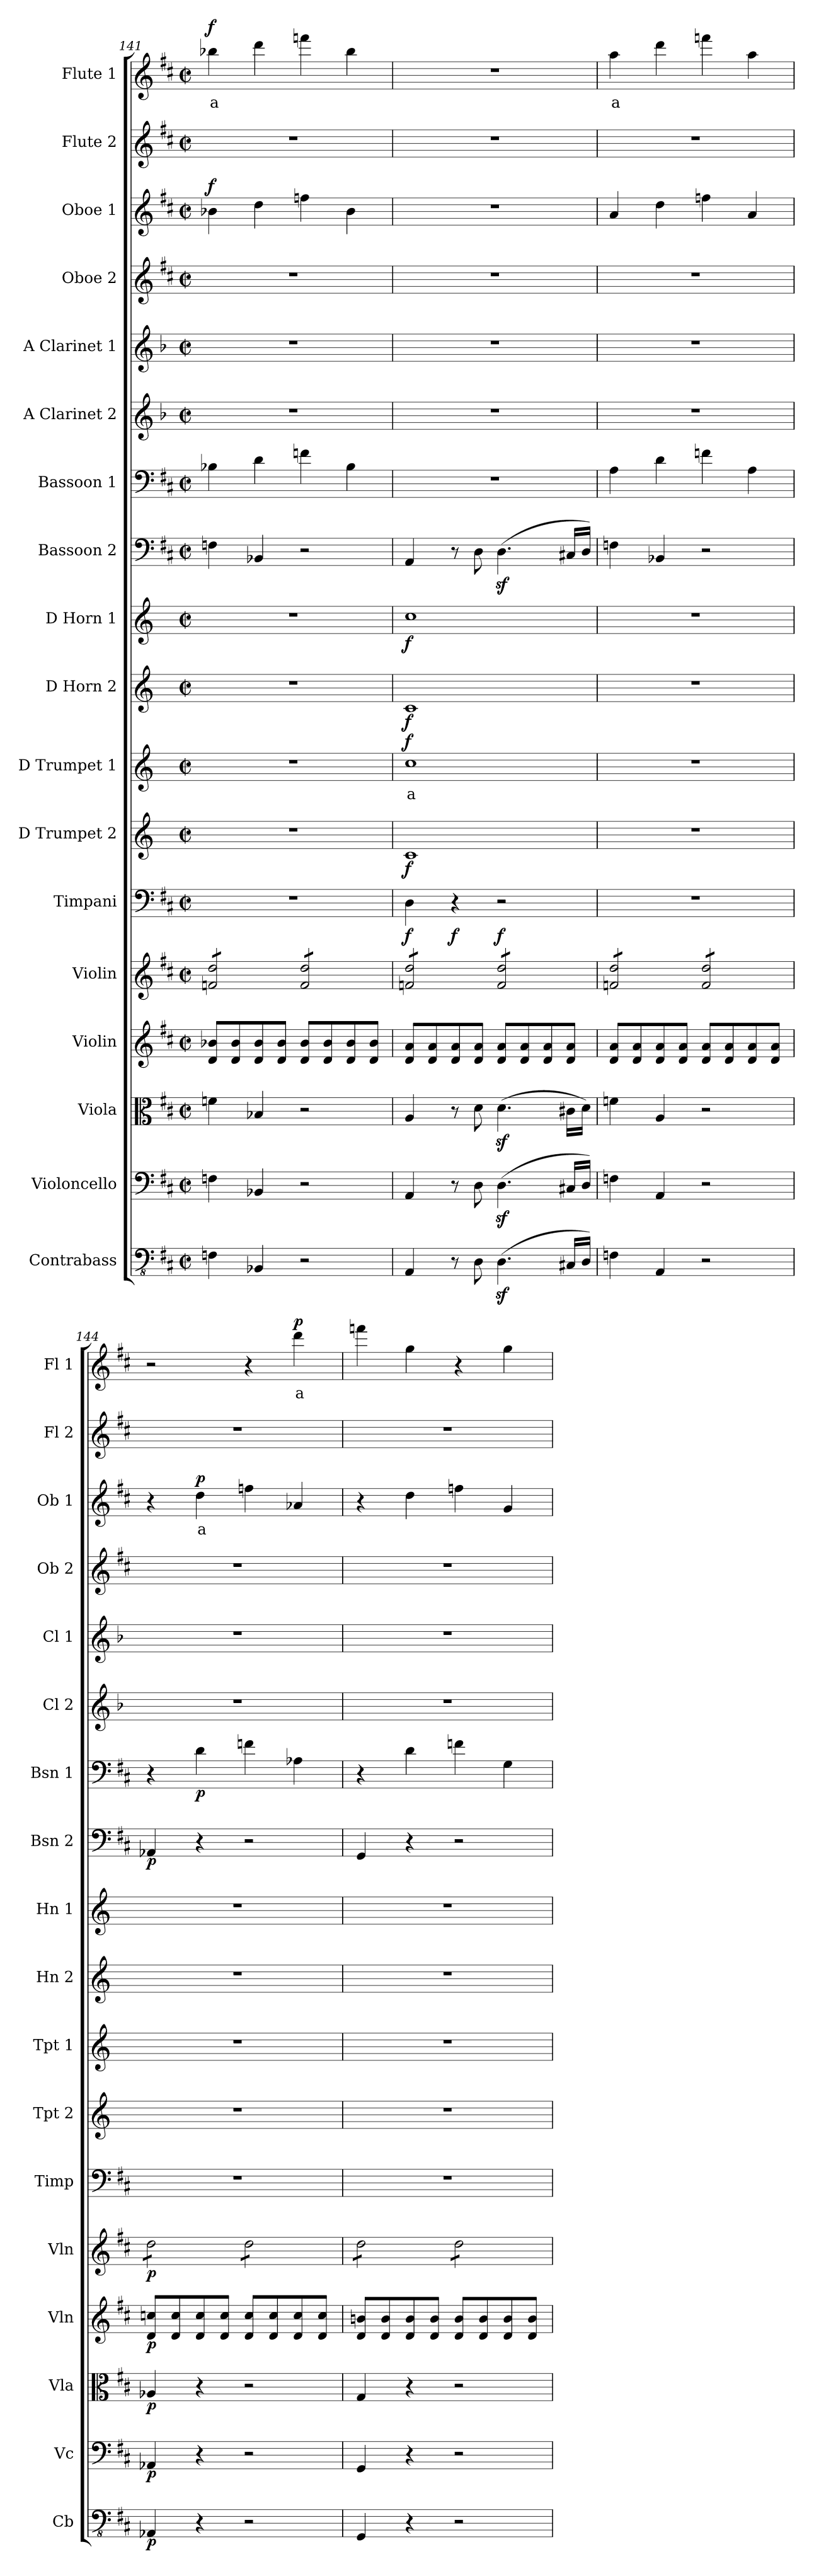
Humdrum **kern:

**kern	**dynam	**kern	**dynam	**kern	**dynam	**kern	**dynam	**kern	**dynam	**kern	**dynam	**kern	**dynam	**kern	**text	**dynam	**kern	**dynam	**kern	**dynam	**kern	**dynam	**kern	**dynam	**kern	**kern	**kern	**kern	**text	**dynam	**kern	**kern	**text	**dynam
*part18	*part18	*part17	*part17	*part16	*part16	*part15	*part15	*part14	*part14	*part13	*part13	*part12	*part12	*part11	*part11	*part11	*part10	*part10	*part9	*part9	*part8	*part8	*part7	*part7	*part6	*part5	*part4	*part3	*part3	*part3	*part2	*part1	*part1	*part1
*staff18	*staff18	*staff17	*staff17	*staff16	*staff16	*staff15	*staff15	*staff14	*staff14	*staff13	*staff13	*staff12	*staff12	*staff11	*staff11	*staff11	*staff10	*staff10	*staff9	*staff9	*staff8	*staff8	*staff7	*staff7	*staff6	*staff5	*staff4	*staff3	*staff3	*staff3	*staff2	*staff1	*staff1	*staff1
*I"Contrabass	*	*I"Violoncello	*	*I"Viola	*	*I"Violin	*	*I"Violin	*	*I"Timpani	*	*I"D Trumpet 2	*	*I"D Trumpet 1	*	*	*I"D Horn 2	*	*I"D Horn 1	*	*I"Bassoon 2	*	*I"Bassoon 1	*	*I"A Clarinet 2	*I"A Clarinet 1	*I"Oboe 2	*I"Oboe 1	*	*	*I"Flute 2	*I"Flute 1	*	*
*I'Cb	*	*I'Vc	*	*I'Vla	*	*I'Vln	*	*I'Vln	*	*I'Timp	*	*I'Tpt 2	*	*I'Tpt 1	*	*	*I'Hn 2	*	*I'Hn 1	*	*I'Bsn 2	*	*I'Bsn 1	*	*I'Cl 2	*I'Cl 1	*I'Ob 2	*I'Ob 1	*	*	*I'Fl 2	*I'Fl 1	*	*
*clefFv4	*	*clefF4	*	*clefC3	*	*clefG2	*	*clefG2	*	*clefF4	*	*clefG2	*	*clefG2	*	*	*clefG2	*	*clefG2	*	*clefF4	*	*clefF4	*	*clefG2	*clefG2	*clefG2	*clefG2	*	*	*clefG2	*clefG2	*	*
*	*	*	*	*	*	*	*	*	*	*	*	*ITrd-1c-2	*	*ITrd-1c-2	*	*	*ITrd6c10	*	*ITrd6c10	*	*	*	*	*	*ITrd2c3	*ITrd2c3	*	*	*	*	*	*	*	*
*k[f#c#]	*	*k[f#c#]	*	*k[f#c#]	*	*k[f#c#]	*	*k[f#c#]	*	*k[f#c#]	*	*k[f#c#]	*	*k[f#c#]	*	*	*k[f#c#]	*	*k[f#c#]	*	*k[f#c#]	*	*k[f#c#]	*	*k[f#c#]	*k[f#c#]	*k[f#c#]	*k[f#c#]	*	*	*k[f#c#]	*k[f#c#]	*	*
*M2/2	*	*M2/2	*	*M2/2	*	*M2/2	*	*M2/2	*	*M2/2	*	*M2/2	*	*M2/2	*	*	*M2/2	*	*M2/2	*	*M2/2	*	*M2/2	*	*M2/2	*M2/2	*M2/2	*M2/2	*	*	*M2/2	*M2/2	*	*
*met(c|)	*	*met(c|)	*	*met(c|)	*	*met(c|)	*	*met(c|)	*	*met(c|)	*	*met(c|)	*	*met(c|)	*	*	*met(c|)	*	*met(c|)	*	*met(c|)	*	*met(c|)	*	*met(c|)	*met(c|)	*met(c|)	*met(c|)	*	*	*met(c|)	*met(c|)	*	*
=141	=141	=141	=141	=141	=141	=141	=141	=141	=141	=141	=141	=141	=141	=141	=141	=141	=141	=141	=141	=141	=141	=141	=141	=141	=141	=141	=141	=141	=141	=141	=141	=141	=141	=141
!	!	!	!	!	!	!	!	!	!	!	!	!	!	!	!	!	!	!	!	!	!	!	!	!	!	!	!	!	!	!LO:DY:b	!	!	!LO:LY:b:color=#FF0000	!LO:DY:b
*	*	*	*	*	*	*	*	*tremolo	*	*	*	*	*	*	*	*	*	*	*	*	*	*	*	*	*	*	*	*	*	*	*	*	*	*
4FFn\	.	4Fn\	.	4fn\	.	8d/ 8b-X/L	.	8fn/ 8dd/L	.	1r	.	1r	.	1r	.	.	1r	.	1r	.	4Fn\	.	4B-X\	.	1r	1r	1r	4b-X\	.	f	1r	4bb-X\	a	f
.	.	.	.	.	.	8d/ 8b-/	.	8fn/ 8dd/	.	.	.	.	.	.	.	.	.	.	.	.	.	.	.	.	.	.	.	.	.	.	.	.	.	.
4BBB-X/	.	4BB-X/	.	4B-X/	.	8d/ 8b-/	.	8fn/ 8dd/	.	.	.	.	.	.	.	.	.	.	.	.	4BB-X/	.	4d\	.	.	.	.	4dd\	.	.	.	4ddd\	.	.
.	.	.	.	.	.	8d/ 8b-/J	.	8fn/ 8dd/J	.	.	.	.	.	.	.	.	.	.	.	.	.	.	.	.	.	.	.	.	.	.	.	.	.	.
2r	.	2r	.	2r	.	8d/ 8b-/L	.	8f/ 8dd/L	.	.	.	.	.	.	.	.	.	.	.	.	2r	.	4fn\	.	.	.	.	4ffn\	.	.	.	4fffn\	.	.
.	.	.	.	.	.	8d/ 8b-/	.	8f/ 8dd/	.	.	.	.	.	.	.	.	.	.	.	.	.	.	.	.	.	.	.	.	.	.	.	.	.	.
.	.	.	.	.	.	8d/ 8b-/	.	8f/ 8dd/	.	.	.	.	.	.	.	.	.	.	.	.	.	.	4B-\	.	.	.	.	4b-\	.	.	.	4bb-\	.	.
.	.	.	.	.	.	8d/ 8b-/J	.	8f/ 8dd/J	.	.	.	.	.	.	.	.	.	.	.	.	.	.	.	.	.	.	.	.	.	.	.	.	.	.
=142	=142	=142	=142	=142	=142	=142	=142	=142	=142	=142	=142	=142	=142	=142	=142	=142	=142	=142	=142	=142	=142	=142	=142	=142	=142	=142	=142	=142	=142	=142	=142	=142	=142	=142
!	!	!	!	!	!	!	!	!	!	!	!LO:DY:b	!	!LO:DY:b	!	!LO:LY:b:color=#FF0000	!LO:DY:b	!	!LO:DY:b	!	!LO:DY:b	!	!	!	!	!	!	!	!	!	!	!	!	!	!
4AAA/	.	4AA/	.	4A/	.	8d/ 8a/L	.	8fn/ 8dd/L	.	4D\	f	1d	f	1dd	a	f	1D	f	1d	f	4AA/	.	1r	.	1r	1r	1r	1r	.	.	1r	1r	.	.
.	.	.	.	.	.	8d/ 8a/	.	8fn/ 8dd/	.	.	.	.	.	.	.	.	.	.	.	.	.	.	.	.	.	.	.	.	.	.	.	.	.	.
!	!	!	!	!	!	!	!	!	!	!	!LO:DY:b	!	!	!	!	!	!	!	!	!	!	!	!	!	!	!	!	!	!	!	!	!	!	!
8r	.	8r	.	8r	.	8d/ 8a/	.	8fn/ 8dd/	.	4r	f	.	.	.	.	.	.	.	.	.	8r	.	.	.	.	.	.	.	.	.	.	.	.	.
8DD\	.	8D\	.	8d\	.	8d/ 8a/J	.	8fn/ 8dd/J	.	.	.	.	.	.	.	.	.	.	.	.	8D\	.	.	.	.	.	.	.	.	.	.	.	.	.
!	!	!	!	!	!	!	!	!	!	!	!LO:DY:b	!	!	!	!	!	!	!	!	!	!	!	!	!	!	!	!	!	!	!	!	!	!	!
(>4.DDz<\	.	(>4.Dz<\	.	(>4.dz<\	.	8d/ 8a/L	.	8f/ 8dd/L	.	2r	f	.	.	.	.	.	.	.	.	.	(>4.Dz<\	.	.	.	.	.	.	.	.	.	.	.	.	.
.	.	.	.	.	.	8d/ 8a/	.	8f/ 8dd/	.	.	.	.	.	.	.	.	.	.	.	.	.	.	.	.	.	.	.	.	.	.	.	.	.	.
.	.	.	.	.	.	8d/ 8a/	.	8f/ 8dd/	.	.	.	.	.	.	.	.	.	.	.	.	.	.	.	.	.	.	.	.	.	.	.	.	.	.
16CC#X/LL	.	16C#X/LL	.	16c#X\LL	.	8d/ 8a/J	.	8f/ 8dd/J	.	.	.	.	.	.	.	.	.	.	.	.	16C#X/LL	.	.	.	.	.	.	.	.	.	.	.	.	.
16DD/JJ)	.	16D/JJ)	.	16d\JJ)	.	.	.	.	.	.	.	.	.	.	.	.	.	.	.	.	16D/JJ)	.	.	.	.	.	.	.	.	.	.	.	.	.
=143	=143	=143	=143	=143	=143	=143	=143	=143	=143	=143	=143	=143	=143	=143	=143	=143	=143	=143	=143	=143	=143	=143	=143	=143	=143	=143	=143	=143	=143	=143	=143	=143	=143	=143
!	!	!	!	!	!	!	!	!	!	!	!	!	!	!	!	!	!	!	!	!	!	!	!	!	!	!	!	!	!	!	!	!	!LO:LY:b:color=#FF0000	!
4FFn\	.	4Fn\	.	4fn\	.	8d/ 8a/L	.	8fn/ 8dd/L	.	1r	.	1r	.	1r	.	.	1r	.	1r	.	4Fn\	.	4A\	.	1r	1r	1r	4a/	.	.	1r	4aa\	a	.
.	.	.	.	.	.	8d/ 8a/	.	8fn/ 8dd/	.	.	.	.	.	.	.	.	.	.	.	.	.	.	.	.	.	.	.	.	.	.	.	.	.	.
4AAA/	.	4AA/	.	4A/	.	8d/ 8a/	.	8fn/ 8dd/	.	.	.	.	.	.	.	.	.	.	.	.	4BB-X/	.	4d\	.	.	.	.	4dd\	.	.	.	4ddd\	.	.
.	.	.	.	.	.	8d/ 8a/J	.	8fn/ 8dd/J	.	.	.	.	.	.	.	.	.	.	.	.	.	.	.	.	.	.	.	.	.	.	.	.	.	.
2r	.	2r	.	2r	.	8d/ 8a/L	.	8f/ 8dd/L	.	.	.	.	.	.	.	.	.	.	.	.	2r	.	4fn\	.	.	.	.	4ffn\	.	.	.	4fffn\	.	.
.	.	.	.	.	.	8d/ 8a/	.	8f/ 8dd/	.	.	.	.	.	.	.	.	.	.	.	.	.	.	.	.	.	.	.	.	.	.	.	.	.	.
.	.	.	.	.	.	8d/ 8a/	.	8f/ 8dd/	.	.	.	.	.	.	.	.	.	.	.	.	.	.	4A\	.	.	.	.	4a/	.	.	.	4aa\	.	.
.	.	.	.	.	.	8d/ 8a/J	.	8f/ 8dd/J	.	.	.	.	.	.	.	.	.	.	.	.	.	.	.	.	.	.	.	.	.	.	.	.	.	.
=144	=144	=144	=144	=144	=144	=144	=144	=144	=144	=144	=144	=144	=144	=144	=144	=144	=144	=144	=144	=144	=144	=144	=144	=144	=144	=144	=144	=144	=144	=144	=144	=144	=144	=144
!	!LO:DY:b	!	!LO:DY:b	!	!LO:DY:b	!	!LO:DY:b	!	!LO:DY:b	!	!	!	!	!	!	!	!	!	!	!	!	!LO:DY:b	!	!	!	!	!	!	!	!	!	!	!	!
4AAA-X/	p	4AA-X/	p	4A-X/	p	8d/ 8ccn/L	p	8dd\L	p	1r	.	1r	.	1r	.	.	1r	.	1r	.	4AA-X/	p	4r	.	1r	1r	1r	4r	.	.	1r	2r	.	.
.	.	.	.	.	.	8d/ 8cc/	.	8dd\	.	.	.	.	.	.	.	.	.	.	.	.	.	.	.	.	.	.	.	.	.	.	.	.	.	.
!	!	!	!	!	!	!	!	!	!	!	!	!	!	!	!	!	!	!	!	!	!	!	!	!LO:DY:b	!	!	!	!	!LO:LY:b:color=#FF0000	!LO:DY:b	!	!	!	!
4r	.	4r	.	4r	.	8d/ 8cc/	.	8dd\	.	.	.	.	.	.	.	.	.	.	.	.	4r	.	4d\	p	.	.	.	4dd\	a	p	.	.	.	.
.	.	.	.	.	.	8d/ 8cc/J	.	8dd\J	.	.	.	.	.	.	.	.	.	.	.	.	.	.	.	.	.	.	.	.	.	.	.	.	.	.
2r	.	2r	.	2r	.	8d/ 8cc/L	.	8dd\L	.	.	.	.	.	.	.	.	.	.	.	.	2r	.	4fn\	.	.	.	.	4ffn\	.	.	.	4r	.	.
.	.	.	.	.	.	8d/ 8cc/	.	8dd\	.	.	.	.	.	.	.	.	.	.	.	.	.	.	.	.	.	.	.	.	.	.	.	.	.	.
!	!	!	!	!	!	!	!	!	!	!	!	!	!	!	!	!	!	!	!	!	!	!	!	!	!	!	!	!	!	!	!	!	!LO:LY:b:color=#FF0000	!LO:DY:b
.	.	.	.	.	.	8d/ 8cc/	.	8dd\	.	.	.	.	.	.	.	.	.	.	.	.	.	.	4A-X\	.	.	.	.	4a-X/	.	.	.	4ddd\	a	p
.	.	.	.	.	.	8d/ 8cc/J	.	8dd\J	.	.	.	.	.	.	.	.	.	.	.	.	.	.	.	.	.	.	.	.	.	.	.	.	.	.
=145	=145	=145	=145	=145	=145	=145	=145	=145	=145	=145	=145	=145	=145	=145	=145	=145	=145	=145	=145	=145	=145	=145	=145	=145	=145	=145	=145	=145	=145	=145	=145	=145	=145	=145
4GGG/	.	4GG/	.	4G/	.	8d/ 8bn/L	.	8dd\L	.	1r	.	1r	.	1r	.	.	1r	.	1r	.	4GG/	.	4r	.	1r	1r	1r	4r	.	.	1r	4fffn\	.	.
.	.	.	.	.	.	8d/ 8b/	.	8dd\	.	.	.	.	.	.	.	.	.	.	.	.	.	.	.	.	.	.	.	.	.	.	.	.	.	.
4r	.	4r	.	4r	.	8d/ 8b/	.	8dd\	.	.	.	.	.	.	.	.	.	.	.	.	4r	.	4d\	.	.	.	.	4dd\	.	.	.	4gg\	.	.
.	.	.	.	.	.	8d/ 8b/J	.	8dd\J	.	.	.	.	.	.	.	.	.	.	.	.	.	.	.	.	.	.	.	.	.	.	.	.	.	.
2r	.	2r	.	2r	.	8d/ 8b/L	.	8dd\L	.	.	.	.	.	.	.	.	.	.	.	.	2r	.	4fn\	.	.	.	.	4ffn\	.	.	.	4r	.	.
.	.	.	.	.	.	8d/ 8b/	.	8dd\	.	.	.	.	.	.	.	.	.	.	.	.	.	.	.	.	.	.	.	.	.	.	.	.	.	.
.	.	.	.	.	.	8d/ 8b/	.	8dd\	.	.	.	.	.	.	.	.	.	.	.	.	.	.	4G\	.	.	.	.	4g/	.	.	.	4gg\	.	.
.	.	.	.	.	.	8d/ 8b/J	.	8dd\J	.	.	.	.	.	.	.	.	.	.	.	.	.	.	.	.	.	.	.	.	.	.	.	.	.	.
*	*	*	*	*	*	*	*	*Xtremolo	*	*	*	*	*	*	*	*	*	*	*	*	*	*	*	*	*	*	*	*	*	*	*	*	*	*
=	=	=	=	=	=	=	=	=	=	=	=	=	=	=	=	=	=	=	=	=	=	=	=	=	=	=	=	=	=	=	=	=	=	=
*-	*-	*-	*-	*-	*-	*-	*-	*-	*-	*-	*-	*-	*-	*-	*-	*-	*-	*-	*-	*-	*-	*-	*-	*-	*-	*-	*-	*-	*-	*-	*-	*-	*-	*-
